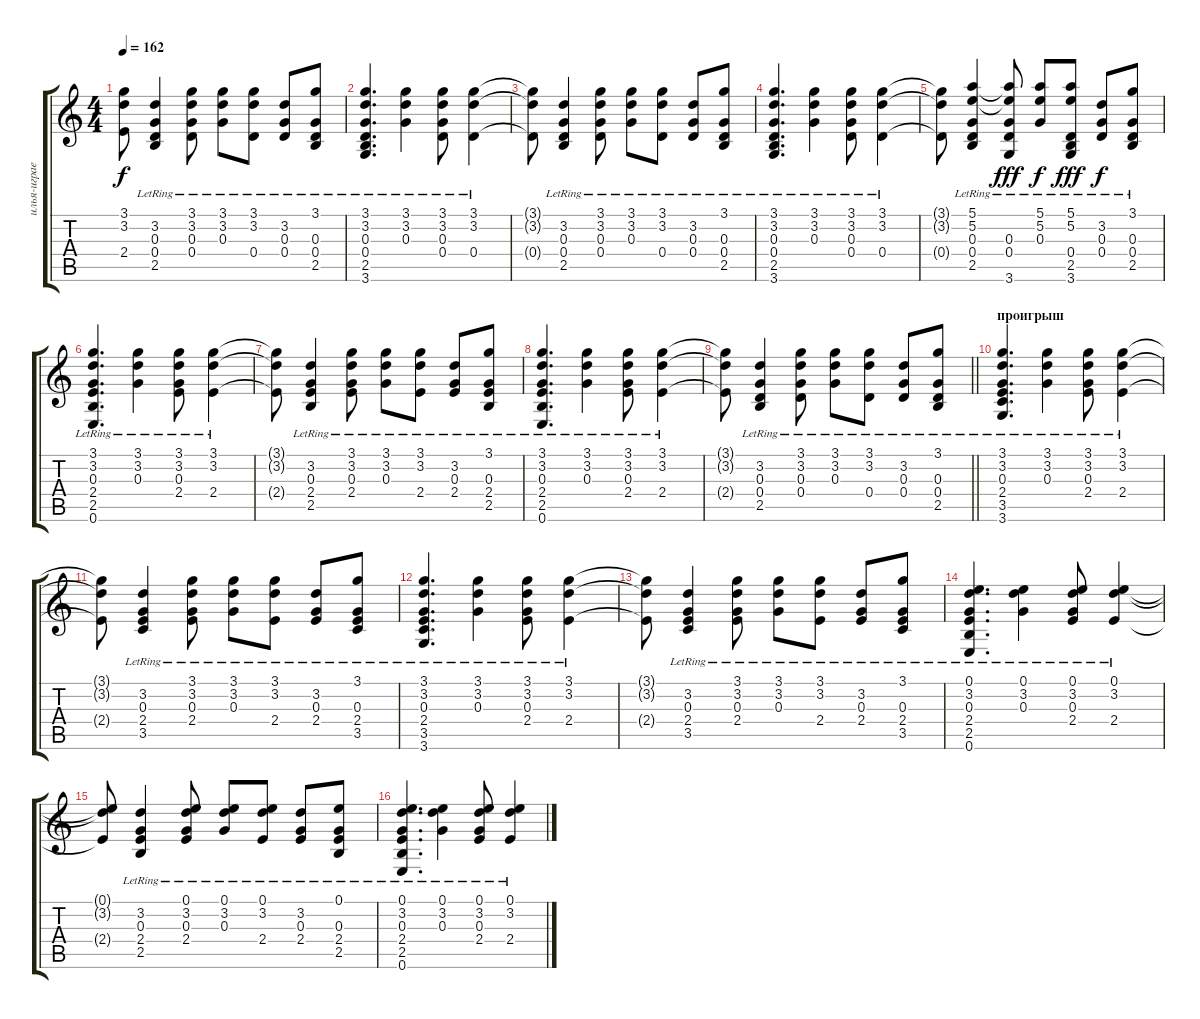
\track ("илья-играет" "илья-играе") {instrument acousticguitarsteel}
\staff {score tabs}
\tuning (E4 B3 G3 D3 A2 E2) {hide}
\ts (4 4)
\tempo 162
\clef g2
\ks c
(3.1{t} 3.2{t} 2.4{t}).8{dy f} (3.2{lr} 0.3{lr} 0.4{lr} 2.5{lr}).4 (3.1{lr} 3.2{lr} 0.3{lr} 0.4{lr}).8 (3.1{lr} 3.2{lr} 0.3{lr}).8 (3.1{lr} 3.2{lr} 0.4{lr}).8 (3.2{lr} 0.3{lr} 0.4{lr}).8 (3.1{lr} 0.3{lr} 0.4{lr} 2.5{lr}).8 |
(3.1{lr} 3.2{lr} 0.3{lr} 0.4{lr} 2.5{lr} 3.6{lr}).4{d} (3.1{lr} 3.2{lr} 0.3{lr}).4 (3.1{lr} 3.2{lr} 0.3{lr} 0.4{lr}).8 (3.1{lr} 3.2{lr} 0.4{lr}).4 |
(3.1{t} 3.2{t} 0.4{t}).8 (3.2{lr} 0.3{lr} 0.4{lr} 2.5{lr}).4 (3.1{lr} 3.2{lr} 0.3{lr} 0.4{lr}).8 (3.1{lr} 3.2{lr} 0.3{lr}).8 (3.1{lr} 3.2{lr} 0.4{lr}).8 (3.2{lr} 0.3{lr} 0.4{lr}).8 (3.1{lr} 0.3{lr} 0.4{lr} 2.5{lr}).8 |
(3.1{lr} 3.2{lr} 0.3{lr} 0.4{lr} 2.5{lr} 3.6{lr}).4{d} (3.1{lr} 3.2{lr} 0.3{lr}).4 (3.1{lr} 3.2{lr} 0.3{lr} 0.4{lr}).8 (3.1{lr} 3.2{lr} 0.4{lr}).4 |
(3.1{t} 3.2{t} 0.4{t}).8 (5.1 5.2 0.3{lr} 0.4{lr} 2.5{lr}).4 (5.1{t} 5.2{t} 0.3{lr} 0.4{lr} 3.6).8{dy fff} (5.1{lr} 5.2{lr} 0.3{lr}).8{dy f} (5.1{lr} 5.2{lr} 0.4{lr} 2.5 3.6).8{dy fff} (3.2{lr} 0.3{lr} 0.4{lr}).8{dy f} (3.1{lr} 0.3{lr} 0.4{lr} 2.5{lr}).8 |
(3.1{lr} 3.2{lr} 0.3{lr} 2.4{lr} 2.5{lr} 0.6).4{d} (3.1{lr} 3.2{lr} 0.3{lr}).4 (3.1{lr} 3.2{lr} 0.3{lr} 2.4{lr}).8 (3.1{lr} 3.2{lr} 2.4{lr}).4 |
(3.1{t} 3.2{t} 2.4{t}).8 (3.2{lr} 0.3{lr} 2.4{lr} 2.5{lr}).4 (3.1{lr} 3.2{lr} 0.3{lr} 2.4{lr}).8 (3.1{lr} 3.2{lr} 0.3{lr}).8 (3.1{lr} 3.2{lr} 2.4{lr}).8 (3.2{lr} 0.3{lr} 2.4{lr}).8 (3.1{lr} 0.3{lr} 2.4{lr} 2.5{lr}).8 |
(3.1{lr} 3.2{lr} 0.3{lr} 2.4{lr} 2.5{lr} 0.6).4{d} (3.1{lr} 3.2{lr} 0.3{lr}).4 (3.1{lr} 3.2{lr} 0.3{lr} 2.4{lr}).8 (3.1{lr} 3.2{lr} 2.4{lr}).4 |
\barLineRight lightlight
(3.1{t} 3.2{t} 2.4{t}).8 (3.2{lr} 0.3{lr} 0.4{lr} 2.5{lr}).4 (3.1{lr} 3.2{lr} 0.3{lr} 0.4{lr}).8 (3.1{lr} 3.2{lr} 0.3{lr}).8 (3.1{lr} 3.2{lr} 0.4{lr}).8 (3.2{lr} 0.3{lr} 0.4{lr}).8 (3.1{lr} 0.3{lr} 0.4{lr} 2.5{lr}).8 |
\section ("" "проигрыш")
(3.1{lr} 3.2{lr} 0.3{lr} 2.4{lr} 3.5{lr} 3.6{lr}).4{d} (3.1{lr} 3.2{lr} 0.3{lr}).4 (3.1{lr} 3.2{lr} 0.3{lr} 2.4{lr}).8 (3.1{lr} 3.2{lr} 2.4{lr}).4 |
(3.1{t} 3.2{t} 2.4{t}).8 (3.2{lr} 0.3{lr} 2.4{lr} 3.5{lr}).4 (3.1{lr} 3.2{lr} 0.3{lr} 2.4{lr}).8 (3.1{lr} 3.2{lr} 0.3{lr}).8 (3.1{lr} 3.2{lr} 2.4{lr}).8 (3.2{lr} 0.3{lr} 2.4{lr}).8 (3.1{lr} 0.3{lr} 2.4{lr} 3.5{lr}).8 |
(3.1{lr} 3.2{lr} 0.3{lr} 2.4{lr} 3.5{lr} 3.6{lr}).4{d} (3.1{lr} 3.2{lr} 0.3{lr}).4 (3.1{lr} 3.2{lr} 0.3{lr} 2.4{lr}).8 (3.1{lr} 3.2{lr} 2.4{lr}).4 |
(3.1{t} 3.2{t} 2.4{t}).8 (3.2{lr} 0.3{lr} 2.4{lr} 3.5{lr}).4 (3.1{lr} 3.2{lr} 0.3{lr} 2.4{lr}).8 (3.1{lr} 3.2{lr} 0.3{lr}).8 (3.1{lr} 3.2{lr} 2.4{lr}).8 (3.2{lr} 0.3{lr} 2.4{lr}).8 (3.1{lr} 0.3{lr} 2.4{lr} 3.5{lr}).8 |
(0.1{lr} 3.2{lr} 0.3{lr} 2.4{lr} 2.5{lr} 0.6{lr}).4{d} (0.1{lr} 3.2{lr} 0.3{lr}).4 (0.1{lr} 3.2{lr} 0.3{lr} 2.4{lr}).8 (0.1{lr} 3.2{lr} 2.4{lr}).4 |
(0.1{t} 3.2{t} 2.4{t}).8 (3.2{lr} 0.3{lr} 2.4{lr} 2.5{lr}).4 (0.1{lr} 3.2{lr} 0.3{lr} 2.4{lr}).8 (0.1{lr} 3.2{lr} 0.3{lr}).8 (0.1{lr} 3.2{lr} 2.4{lr}).8 (3.2{lr} 0.3{lr} 2.4{lr}).8 (0.1{lr} 0.3{lr} 2.4{lr} 2.5{lr}).8 |
(0.1{lr} 3.2{lr} 0.3{lr} 2.4{lr} 2.5{lr} 0.6{lr}).4{d} (0.1{lr} 3.2{lr} 0.3{lr}).4 (0.1{lr} 3.2{lr} 0.3{lr} 2.4{lr}).8 (0.1{lr} 3.2{lr} 2.4{lr}).4
